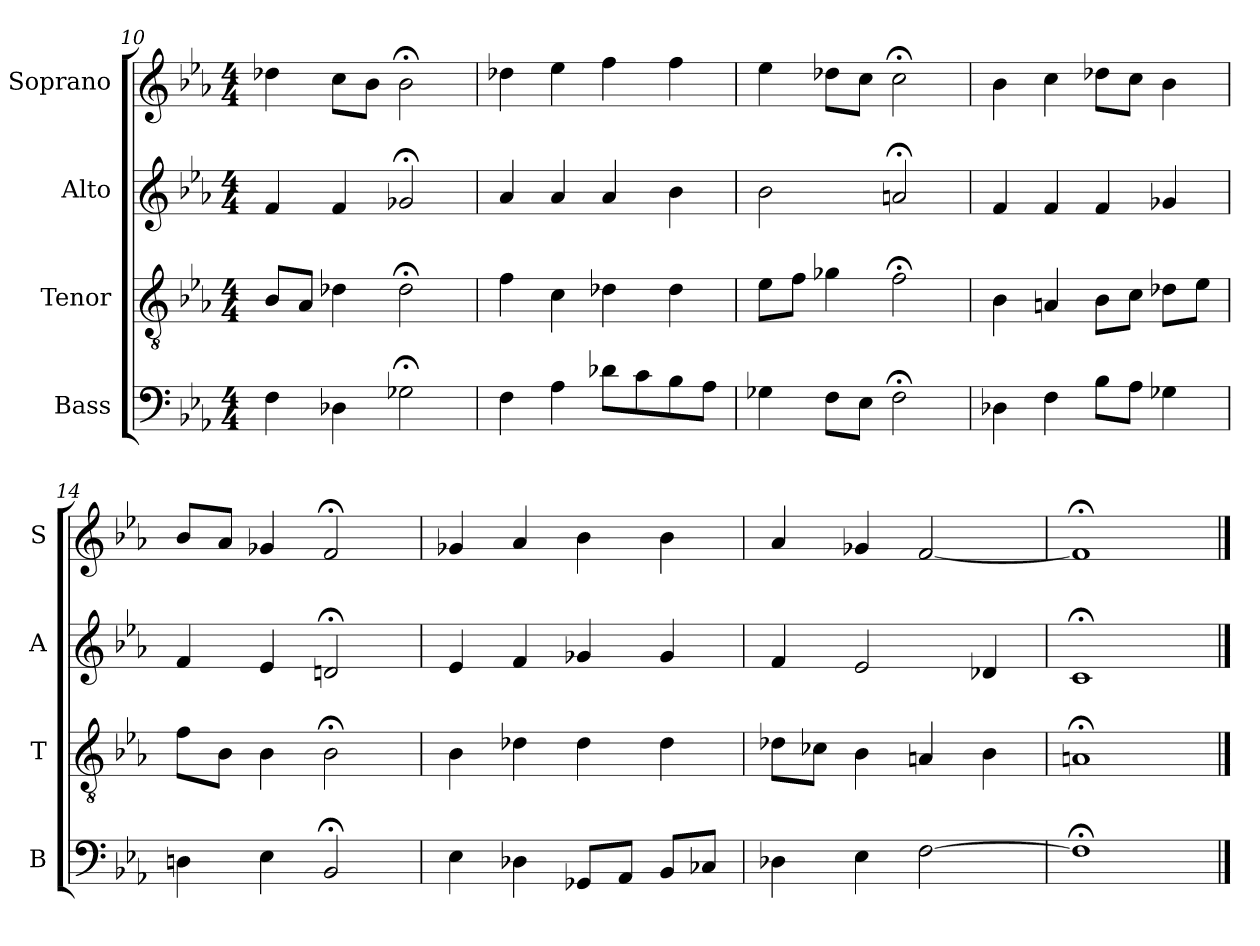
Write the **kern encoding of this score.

**kern	**kern	**kern	**kern
*part4	*part3	*part2	*part1
*staff4	*staff3	*staff2	*staff1
*I"Bass	*I"Tenor	*I"Alto	*I"Soprano
*I'B	*I'T	*I'A	*I'S
*clefF4	*clefGv2	*clefG2	*clefG2
*k[b-e-a-]	*k[b-e-a-]	*k[b-e-a-]	*k[b-e-a-]
*F:dor	*F:dor	*F:dor	*F:dor
*M4/4	*M4/4	*M4/4	*M4/4
=10	=10	=10	=10
4F	8B-L	4f	4dd-X
.	8A-J	.	.
4D-X	4d-X	4f	8ccL
.	.	.	8b-J
2G-X;<	2d-;<	2g-X;<	2b-;<
=11	=11	=11	=11
4F	4f	4a-	4dd-X
4A-	4c	4a-	4ee-
8d-XL	4d-X	4a-	4ff
8c	.	.	.
8B-	4d-	4b-	4ff
8A-J	.	.	.
=12	=12	=12	=12
4G-X	8e-L	2b-	4ee-
.	8fJ	.	.
8FL	4g-X	.	8dd-XL
8E-J	.	.	8ccJ
2F;<	2f;<	2an;<	2cc;<
=13	=13	=13	=13
4D-X	4B-	4f	4b-
4F	4An	4f	4cc
8B-L	8B-L	4f	8dd-XL
8A-J	8cJ	.	8ccJ
4G-X	8d-XL	4g-X	4b-
.	8e-J	.	.
=14	=14	=14	=14
4Dn	8fL	4f	8b-L
.	8B-J	.	8a-J
4E-	4B-	4e-	4g-X
2BB-;<	2B-;<	2dn;<	2f;<
=15	=15	=15	=15
4E-	4B-	4e-	4g-X
4D-X	4d-X	4f	4a-
8GG-XL	4d-	4g-X	4b-
8AA-J	.	.	.
8BB-L	4d-	4g-	4b-
8C-XJ	.	.	.
=16	=16	=16	=16
4D-X	8d-XL	4f	4a-
.	8c-XJ	.	.
4E-	4B-	2e-	4g-X
[2F	4An	.	[2f
.	4B-	4d-X	.
=17	=17	=17	=17
1F;<]	1An;<	1c;<	1f;<]
==	==	==	==
*-	*-	*-	*-
